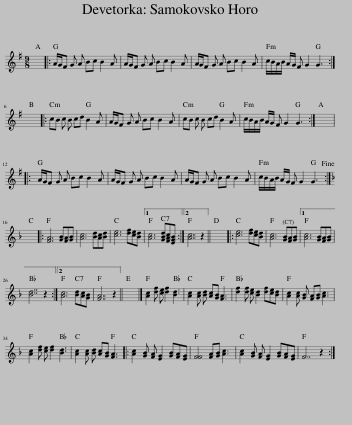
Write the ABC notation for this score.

X:1
L:1/8
M:9/8
I:linebreak $
K:G
V:1 treble
V:1
 x9 |: A/G/F G A Bc B2 A | A/G/F G A Bc B2 A | A/G/F G A Bc B2 A | c/B/A/B/ A/G/ F G2 G3 :|$ %5
 x9 |: cB c B cd B2 A | A/G/F G A Bc B2 A | cB c B cd B2 A | c/B/A/B/ A/G/ F G2 G3 :| %10
 x9 |:$ A/G/F G A Bc B2 A | A/G/F G A Bc B2 A | A/G/F G A Bc B2 A | c/B/A/B/ A/G/ F G2 G3!fine! :|$ %15
[K:F] x9 |: [FA]6 [GB][FA][GB] | [Ac]6 [Bd][Ac][Bd] | [ce]6 [df][ce][Bd] |1 [Ac]6 [GBd][FAc][EGB] :|2 %20
 [Ac]7 z2 || x9 |: [ce]6 [df][ce][Bd] | [Ac]6 [GB][FA][GB] |1 [Ac]6 [GB][FA][GB] |$ %25
 [Bd]7 z2 :|2 [Ac]6 [Bd][Ac][GB] | [FA]7 z2 || x9 |] [Ac]2 [df] [ce] [df]2 [Bd]3 | %30
 [Ac]2 [Ac] [Bd] [Ac][GB] [FA]3 | [df]2 [df] [ce] [Bd]2 [df][ce][Bd] | [Ac]2 [Ac] [GB] [FA][GB] [Ac]3 |$ [Ac]2 [df] [ce] [df]2 [Bd]3 | [Ac]2 [Ac] [Bd] [Ac][GB] [FA]3 |: %35
 [Ac]2 [GB] [FA] [EG]2 [GB][FA][EG] | [FF]4 [FA][GB] [Ac]3 | [Ac]2 [GB] [FA] [EG]2 [GB][FA][EG] | F7 z2 :| %39
